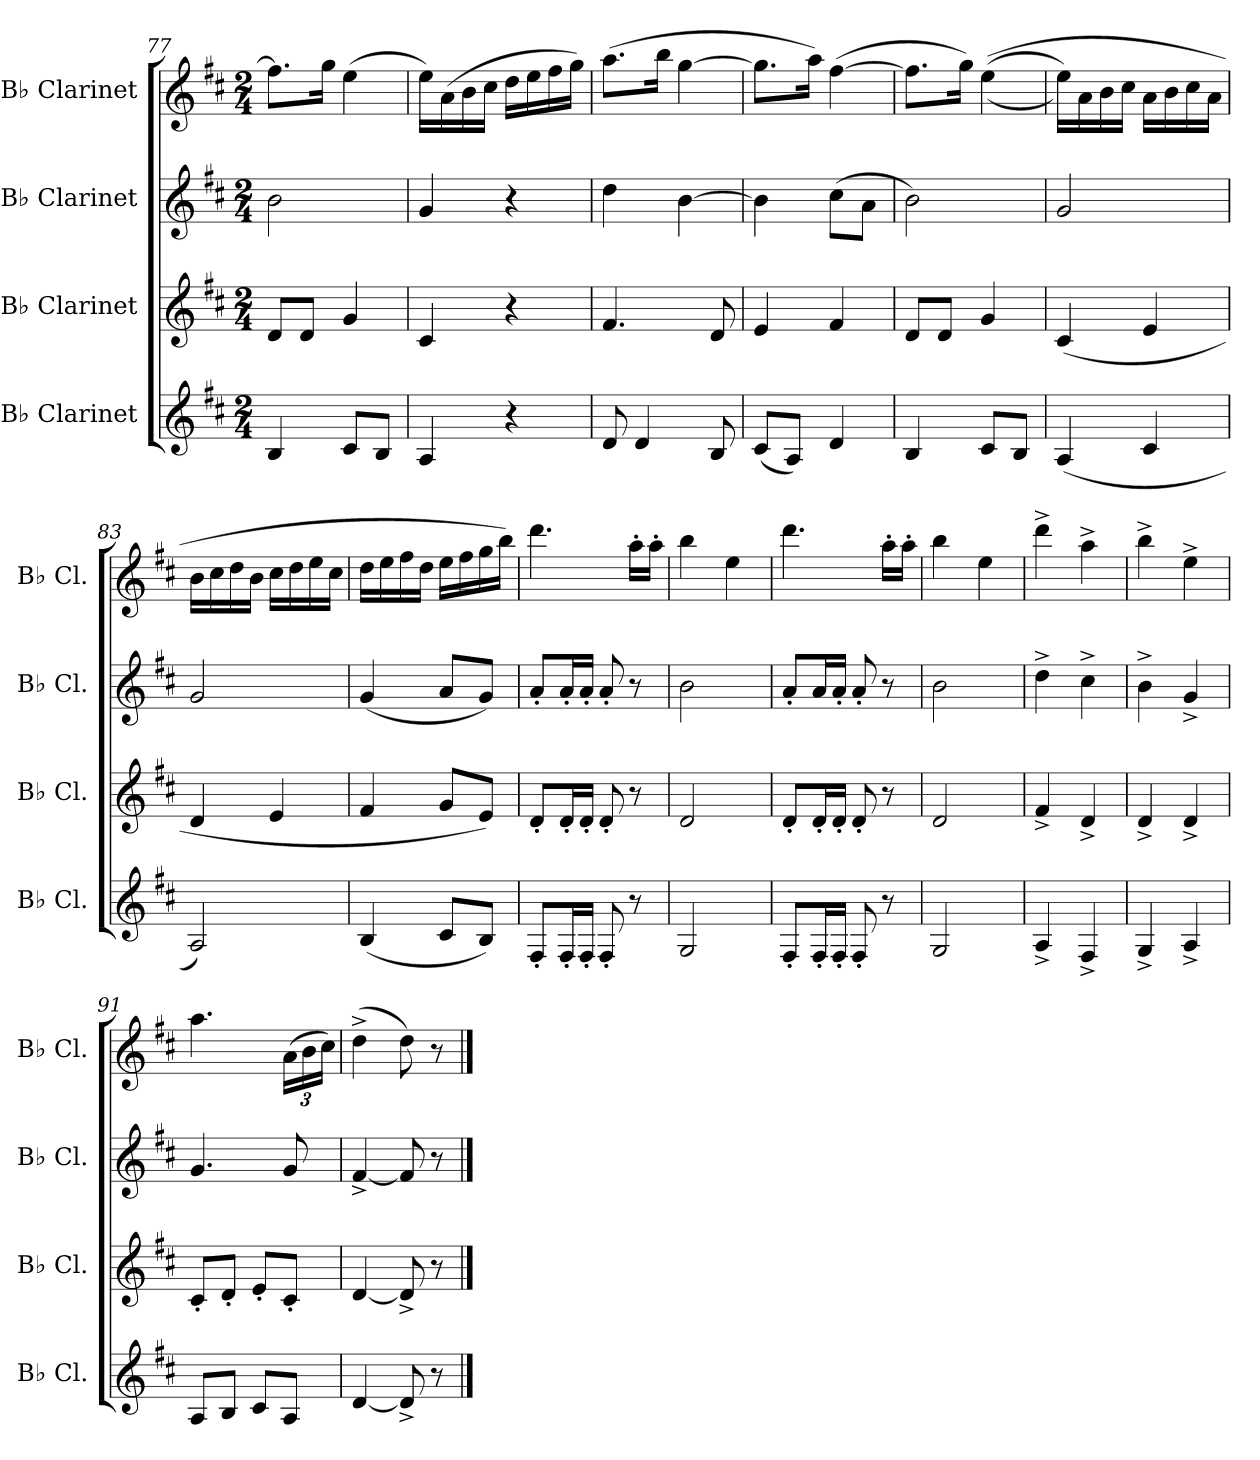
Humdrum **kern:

**kern	**kern	**kern	**kern
*part4	*part3	*part2	*part1
*staff4	*staff3	*staff2	*staff1
*I"B♭ Clarinet	*I"B♭ Clarinet	*I"B♭ Clarinet	*I"B♭ Clarinet
*I'B♭ Cl.	*I'B♭ Cl.	*I'B♭ Cl.	*I'B♭ Cl.
!!LO:LB:g=z
*clefG2	*clefG2	*clefG2	*clefG2
*ITrd1c2	*ITrd1c2	*ITrd1c2	*ITrd1c2
*k[]	*k[]	*k[]	*k[]
*M2/4	*M2/4	*M2/4	*M2/4
=77	=77	=77	=77
4A/	8c/L	2a\	8.ee\L]
.	8c/J	.	.
.	.	.	16ff\Jk
8B/L	4f/	.	(4dd\
8A/J	.	.	.
=78	=78	=78	=78
4G/	4B/	4f/	16dd\LL)
.	.	.	(16g\
.	.	.	16a\
.	.	.	16b\JJ
4r	4r	4r	16cc\LL
.	.	.	16dd\
.	.	.	16ee\
.	.	.	16ff\JJ)
=79	=79	=79	=79
8c/	4.e/	4cc\	(8.gg\L
4c/	.	.	.
.	.	.	16aa\Jk
.	.	[4a\	[4ff\
8A/	8c/	.	.
=80	=80	=80	=80
(8B/L	4d/	4a\]	8.ff\L]
8G/J)	.	.	.
.	.	.	16gg\Jk)
4c/	4e/	(8b\L	([4ee\
.	.	8g\J	.
=81	=81	=81	=81
4A/	8c/L	2a\)	8.ee\L]
.	8c/J	.	.
.	.	.	16ff\Jk)
8B/L	4f/	.	(((4dd\
8A/J	.	.	.
=82	=82	=82	=82
(4G/	(4B/	2f/	16dd\LL))
.	.	.	16g\
.	.	.	16a\
.	.	.	16b\JJ
4B/	4d/	.	16g\LL
.	.	.	16a\
.	.	.	16b\
.	.	.	16g\JJ
!!LO:PB:g=z
=83	=83	=83	=83
2G/)	4c/	2f/	16a\LL
.	.	.	16b\
.	.	.	16cc\
.	.	.	16a\JJ
.	4d/	.	16b\LL
.	.	.	16cc\
.	.	.	16dd\
.	.	.	16b\JJ
=84	=84	=84	=84
(4A/	4e/	(4f/	16cc\LL
.	.	.	16dd\
.	.	.	16ee\
.	.	.	16cc\JJ
8B/L	8f/L	8g/L	16dd\LL
.	.	.	16ee\
8A/J)	8d/J)	8f/J)	16ff\
.	.	.	16aa\JJ)
=85	=85	=85	=85
8E'/L	8c'/L	8g'/L	4.ccc\
16E'/L	16c'/L	16g'/L	.
16E'/JJ	16c'/JJ	16g'/JJ	.
8E'/	8c'/	8g'/	.
8r	8r	8r	16gg'\LL
.	.	.	16gg'\JJ
=86	=86	=86	=86
2F/	2c/	2a\	4aa\
.	.	.	4dd\
=87	=87	=87	=87
8E'/L	8c'/L	8g'/L	4.ccc\
16E'/L	16c'/L	16g/L	.
16E'/JJ	16c'/JJ	16g'/JJ	.
8E'/	8c'/	8g'/	.
8r	8r	8r	16gg'\LL
.	.	.	16gg'\JJ
=88	=88	=88	=88
2F/	2c/	2a\	4aa\
.	.	.	4dd\
!!LO:LB:g=z
=89	=89	=89	=89
4G^/	4e^/	4cc^\	4ccc^\
4E^/	4c^/	4b^\	4gg^\
=90	=90	=90	=90
4F^/	4c^/	4a^\	4aa^\
4G^/	4c^/	4f^/	4dd^\
=91	=91	=91	=91
8G/L	8B'/L	4.f/	4.gg\
8A/J	8c'/J	.	.
8B/L	8d'/L	.	.
*	*	*	*Xbrackettup
8G/J	8B'/J	8f/	(24g\LL
.	.	.	24a\
.	.	.	24b\JJ)
=92	=92	=92	=92
[4c/	[4c/	[4e^/	(4cc^\
8c^/]	8c^/]	8e/]	8cc\)
8r	8r	8r	8r
==	==	==	==
*-	*-	*-	*-
